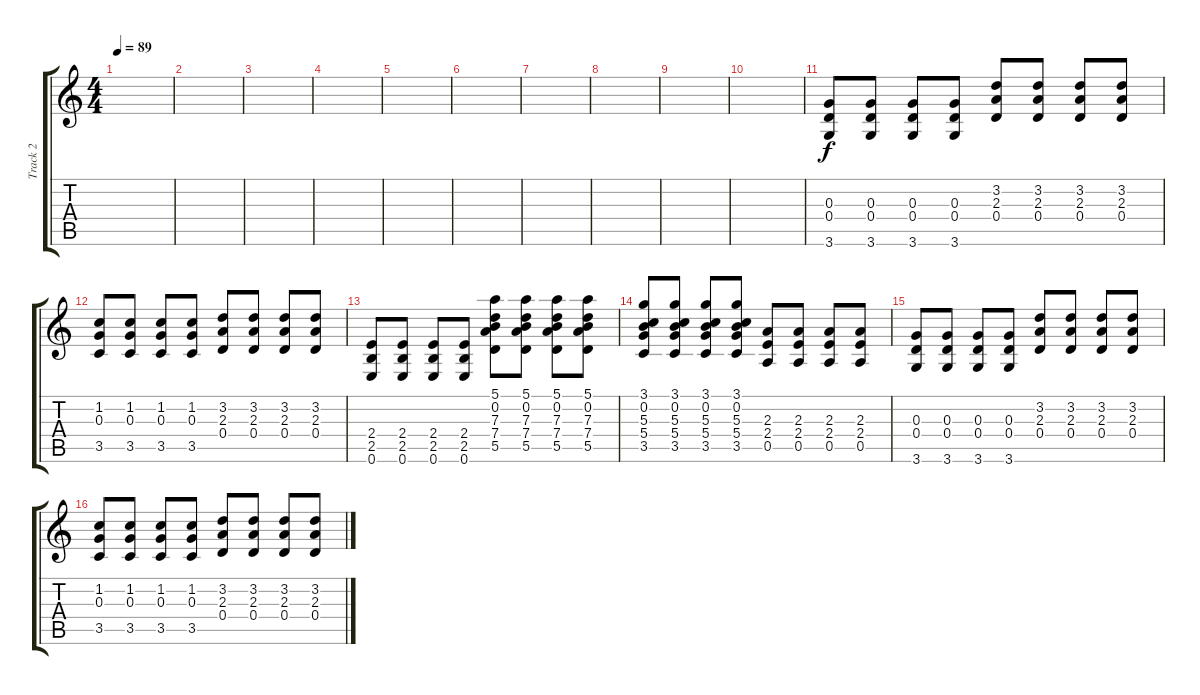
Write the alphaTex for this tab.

\track ("Track 2" "Track 2") {instrument overdrivenguitar}
\staff {score tabs}
\tuning (E4 B3 G3 D3 A2 E2) {hide}
\ts (4 4)
\tempo 89
\clef g2
\ks c
|
|
|
|
|
|
|
|
|
|
(0.3 0.4 3.6).8{instrument overdrivenguitar} (0.3 0.4 3.6).8 (0.3 0.4 3.6).8 (0.3 0.4 3.6).8 (3.2 2.3 0.4).8 (3.2 2.3 0.4).8 (3.2 2.3 0.4).8 (3.2 2.3 0.4).8 |
(1.2 0.3 3.5).8 (1.2 0.3 3.5).8 (1.2 0.3 3.5).8 (1.2 0.3 3.5).8 (3.2 2.3 0.4).8 (3.2 2.3 0.4).8 (3.2 2.3 0.4).8 (3.2 2.3 0.4).8 |
(2.4 2.5 0.6).8 (2.4 2.5 0.6).8 (2.4 2.5 0.6).8 (2.4 2.5 0.6).8 (5.1 0.2 7.3 7.4 5.5).8 (5.1 0.2 7.3 7.4 5.5).8 (5.1 0.2 7.3 7.4 5.5).8 (5.1 0.2 7.3 7.4 5.5).8 |
(3.1 0.2 5.3 5.4 3.5).8 (3.1 0.2 5.3 5.4 3.5).8 (3.1 0.2 5.3 5.4 3.5).8 (3.1 0.2 5.3 5.4 3.5).8 (2.3 2.4 0.5).8 (2.3 2.4 0.5).8 (2.3 2.4 0.5).8 (2.3 2.4 0.5).8 |
(0.3 0.4 3.6).8 (0.3 0.4 3.6).8 (0.3 0.4 3.6).8 (0.3 0.4 3.6).8 (3.2 2.3 0.4).8 (3.2 2.3 0.4).8 (3.2 2.3 0.4).8 (3.2 2.3 0.4).8 |
(1.2 0.3 3.5).8 (1.2 0.3 3.5).8 (1.2 0.3 3.5).8 (1.2 0.3 3.5).8 (3.2 2.3 0.4).8 (3.2 2.3 0.4).8 (3.2 2.3 0.4).8 (3.2 2.3 0.4).8
